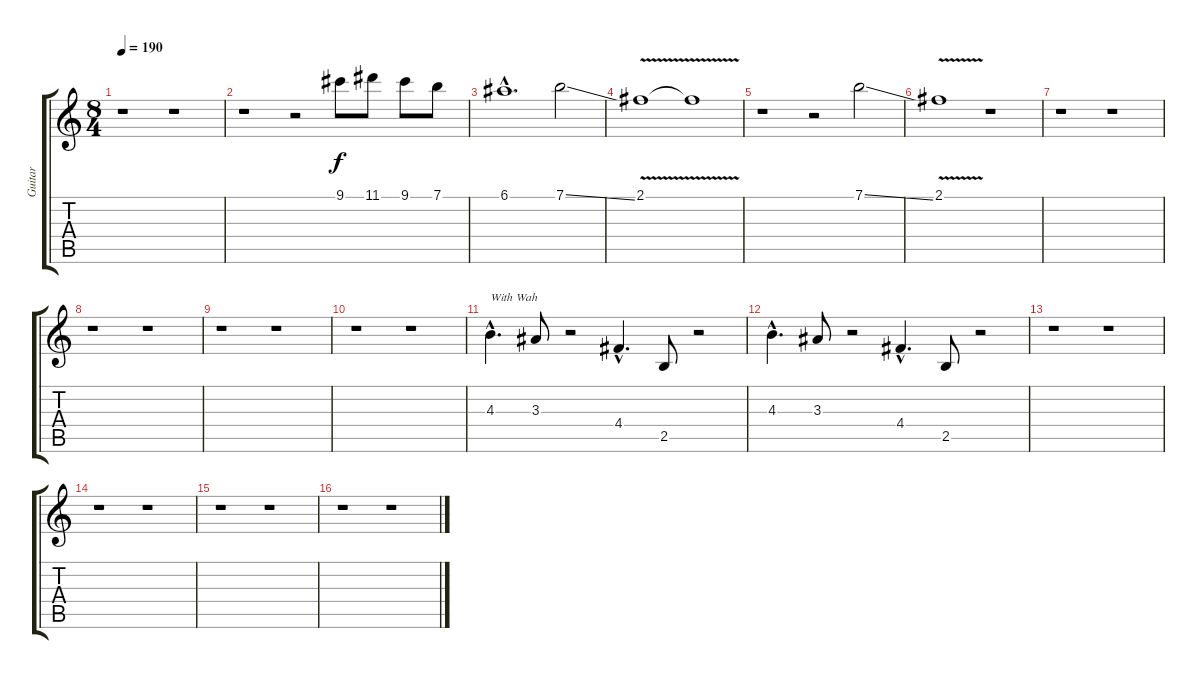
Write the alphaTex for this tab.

\track ("Guitar" "Guitar") {instrument overdrivenguitar}
\staff {score tabs}
\tuning (E4 B3 G3 D3 A2 E2) {hide}
\ts (8 4)
\tempo 190
\clef g2
\ks c
r.1{dy f} r.1 |
r.1 r.2 9.1.8 11.1.8 9.1.8 7.1.8 |
6.1{hac}.1{d} 7.1{ss}.2 |
2.1{v}.1 2.1{t}.1 |
r.1 r.2 7.1{ss}.2 |
2.1{v}.1 r.1 |
r.1 r.1 |
r.1 r.1 |
r.1 r.1 |
r.1 r.1 |
4.3{hac}.4{d txt "With Wah"} 3.3.8 r.2 4.4{hac}.4{d} 2.5.8 r.2 |
4.3{hac}.4{d} 3.3.8 r.2 4.4{hac}.4{d} 2.5.8 r.2 |
r.1 r.1 |
r.1 r.1 |
r.1 r.1 |
r.1 r.1
